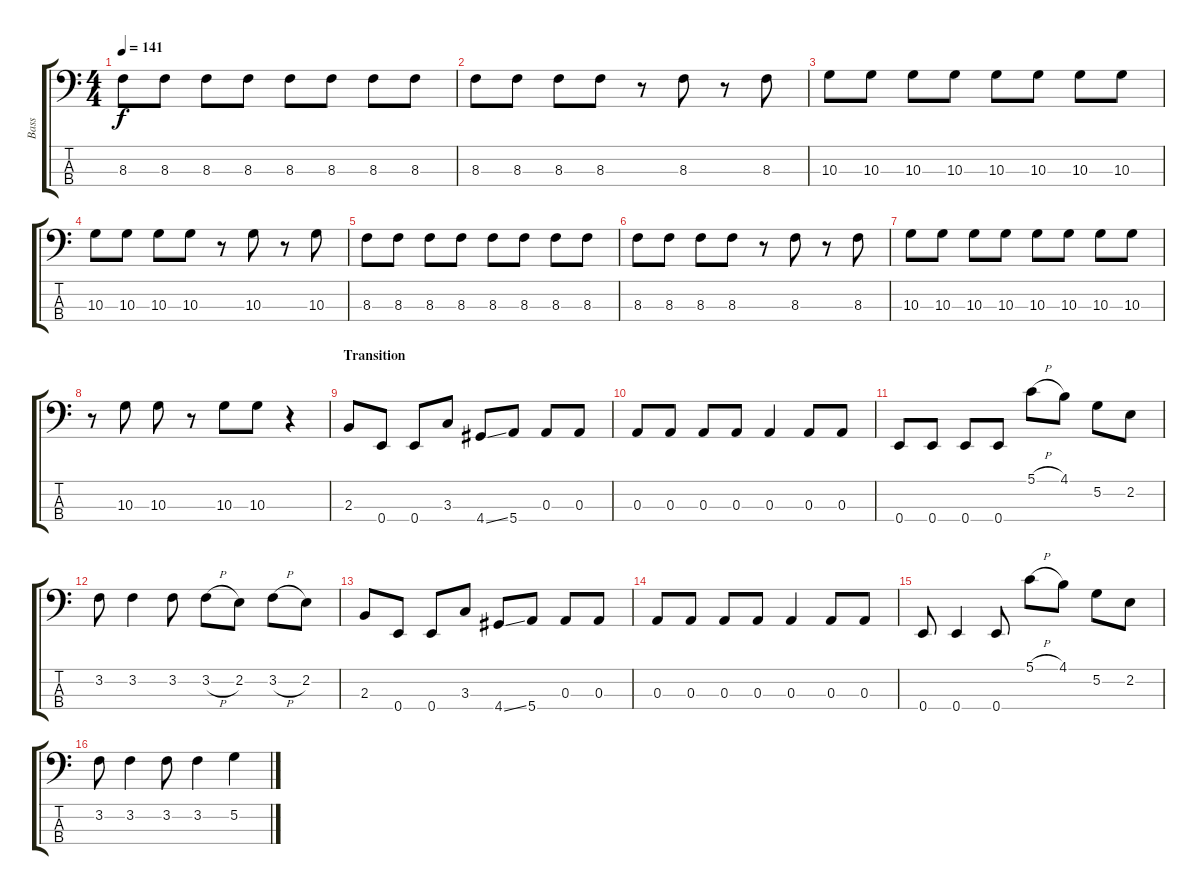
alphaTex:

\track ("Bass" "Bass") {instrument electricbassfinger}
\staff {score tabs}
\tuning (G2 D2 A1 E1) {hide}
\ts (4 4)
\tempo 141
\clef f4
\ks c
8.3.8{dy f} 8.3.8 8.3.8 8.3.8 8.3.8 8.3.8 8.3.8 8.3.8 |
8.3.8 8.3.8 8.3.8 8.3.8 r.8 8.3.8 r.8 8.3.8 |
10.3.8 10.3.8 10.3.8 10.3.8 10.3.8 10.3.8 10.3.8 10.3.8 |
10.3.8 10.3.8 10.3.8 10.3.8 r.8 10.3.8 r.8 10.3.8 |
8.3.8 8.3.8 8.3.8 8.3.8 8.3.8 8.3.8 8.3.8 8.3.8 |
8.3.8 8.3.8 8.3.8 8.3.8 r.8 8.3.8 r.8 8.3.8 |
10.3.8 10.3.8 10.3.8 10.3.8 10.3.8 10.3.8 10.3.8 10.3.8 |
r.8 10.3.8 10.3.8 r.8 10.3.8 10.3.8 r.4 |
\section ("" "Transition")
2.3.8 0.4.8 0.4.8 3.3.8 4.4{ss}.8 5.4.8 0.3.8 0.3.8 |
0.3.8 0.3.8 0.3.8 0.3.8 0.3.4 0.3.8 0.3.8 |
0.4.8 0.4.8 0.4.8 0.4.8 5.1{h}.8 4.1.8 5.2.8 2.2.8 |
3.2.8 3.2.4 3.2.8 3.2{h}.8 2.2.8 3.2{h}.8 2.2.8 |
2.3.8 0.4.8 0.4.8 3.3.8 4.4{ss}.8 5.4.8 0.3.8 0.3.8 |
0.3.8 0.3.8 0.3.8 0.3.8 0.3.4 0.3.8 0.3.8 |
0.4.8 0.4.4 0.4.8 5.1{h}.8 4.1.8 5.2.8 2.2.8 |
3.2.8 3.2.4 3.2.8 3.2.4 5.2.4
